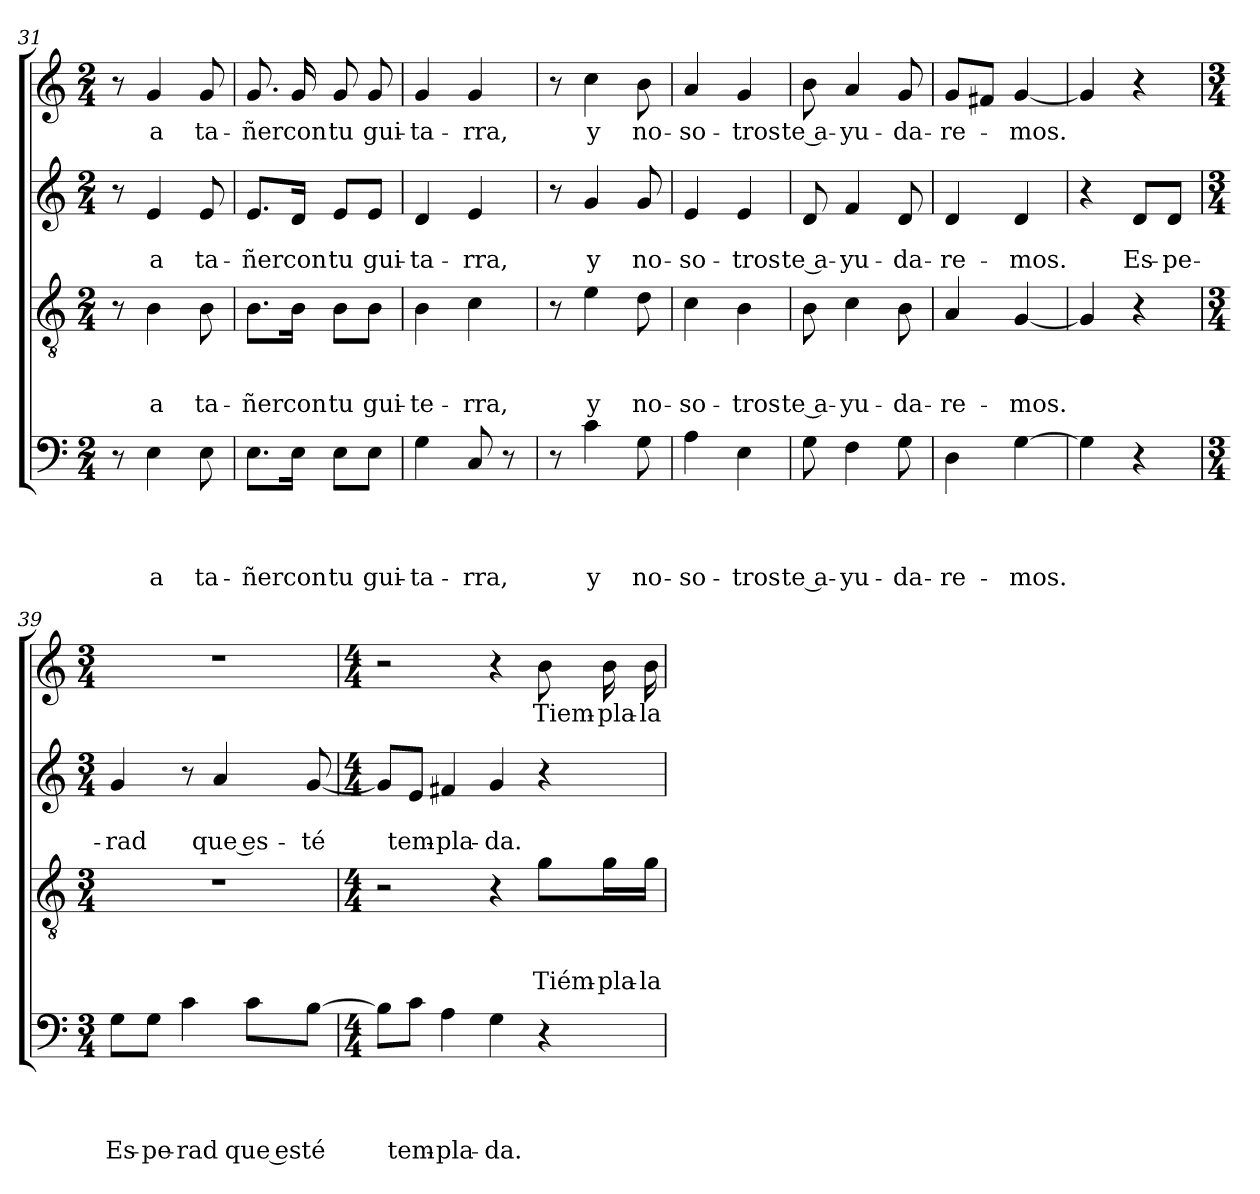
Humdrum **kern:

**kern	**text	**text	**text	**text	**kern	**text	**text	**text	**kern	**text	**text	**kern	**text
*part4	*part4	*part4	*part4	*part4	*part3	*part3	*part3	*part3	*part2	*part2	*part2	*part1	*part1
*staff4	*staff4	*staff4	*staff4	*staff4	*staff3	*staff3	*staff3	*staff3	*staff2	*staff2	*staff2	*staff1	*staff1
*clefF4	*	*	*	*	*clefGv2	*	*	*	*clefG2	*	*	*clefG2	*
*k[]	*	*	*	*	*k[]	*	*	*	*k[]	*	*	*k[]	*
*C:	*	*	*	*	*C:	*	*	*	*C:	*	*	*C:	*
*M2/4	*	*	*	*	*M2/4	*	*	*	*M2/4	*	*	*M2/4	*
=31	=31	=31	=31	=31	=31	=31	=31	=31	=31	=31	=31	=31	=31
8r	.	.	.	.	8r	.	.	.	8r	.	.	8r	.
!	!	!	!	!LO:LY:b	!	!	!	!LO:LY:b	!	!	!LO:LY:b	!	!LO:LY:b
4E\	.	.	.	a	4B\	.	.	a	4e/	.	a	4g/	a
!	!	!	!	!LO:LY:b	!	!	!	!LO:LY:b	!	!	!LO:LY:b	!	!LO:LY:b
8E\	.	.	.	ta-	8B\	.	.	ta-	8e/	.	ta-	8g/	ta-
=32	=32	=32	=32	=32	=32	=32	=32	=32	=32	=32	=32	=32	=32
!	!	!	!	!LO:LY:b	!	!	!	!LO:LY:b	!	!	!LO:LY:b	!	!LO:LY:b
8.E\L	.	.	.	-ñer	8.B\L	.	.	-ñer	8.e/L	.	-ñer	8.g/	-ñer
!	!	!	!	!LO:LY:b	!	!	!	!LO:LY:b	!	!	!LO:LY:b	!	!LO:LY:b
16E\Jk	.	.	.	con	16B\Jk	.	.	con	16d/Jk	.	con	16g/	con
!	!	!	!	!LO:LY:b	!	!	!	!LO:LY:b	!	!	!LO:LY:b	!	!LO:LY:b
8E\L	.	.	.	tu	8B\L	.	.	tu	8e/L	.	tu	8g/	tu
!	!	!	!	!LO:LY:b	!	!	!	!LO:LY:b	!	!	!LO:LY:b	!	!LO:LY:b
8E\J	.	.	.	gui-	8B\J	.	.	gui-	8e/J	.	gui-	8g/	gui-
!!LO:PB:g=z
=33	=33	=33	=33	=33	=33	=33	=33	=33	=33	=33	=33	=33	=33
!	!	!	!	!LO:LY:b	!	!	!	!LO:LY:b	!	!	!LO:LY:b	!	!LO:LY:b
4G\	.	.	.	-ta-	4B\	.	.	-te-	4d/	.	-ta-	4g/	-ta-
!	!	!	!	!LO:LY:b	!	!	!	!LO:LY:b	!	!	!LO:LY:b	!	!LO:LY:b
8C/	.	.	.	-rra,	4c\	.	.	-rra,	4e/	.	-rra,	4g/	-rra,
8r	.	.	.	.	.	.	.	.	.	.	.	.	.
=34	=34	=34	=34	=34	=34	=34	=34	=34	=34	=34	=34	=34	=34
8r	.	.	.	.	8r	.	.	.	8r	.	.	8r	.
!	!	!	!	!LO:LY:b	!	!	!	!LO:LY:b	!	!	!LO:LY:b	!	!LO:LY:b
4c\	.	.	.	y	4e\	.	.	y	4g/	.	y	4cc\	y
!	!	!	!	!LO:LY:b	!	!	!	!LO:LY:b	!	!	!LO:LY:b	!	!LO:LY:b
8G\	.	.	.	no-	8d\	.	.	no-	8g/	.	no-	8b\	no-
=35	=35	=35	=35	=35	=35	=35	=35	=35	=35	=35	=35	=35	=35
!	!	!	!	!LO:LY:b	!	!	!	!LO:LY:b	!	!	!LO:LY:b	!	!LO:LY:b
4A\	.	.	.	-so-	4c\	.	.	-so-	4e/	.	-so-	4a/	-so-
!	!	!	!	!LO:LY:b	!	!	!	!LO:LY:b	!	!	!LO:LY:b	!	!LO:LY:b
4E\	.	.	.	-tros	4B\	.	.	-tros	4e/	.	-tros	4g/	-tros
=36	=36	=36	=36	=36	=36	=36	=36	=36	=36	=36	=36	=36	=36
!	!	!	!	!LO:LY:b	!	!	!	!LO:LY:b	!	!	!LO:LY:b	!	!LO:LY:b
8G\	.	.	.	te a-	8B\	.	.	te a-	8d/	.	te a-	8b\	te a-
!	!	!	!	!LO:LY:b	!	!	!	!LO:LY:b	!	!	!LO:LY:b	!	!LO:LY:b
4F\	.	.	.	-yu-	4c\	.	.	-yu-	4f/	.	-yu-	4a/	-yu-
!	!	!	!	!LO:LY:b	!	!	!	!LO:LY:b	!	!	!LO:LY:b	!	!LO:LY:b
8G\	.	.	.	-da-	8B\	.	.	-da-	8d/	.	-da-	8g/	-da-
=37	=37	=37	=37	=37	=37	=37	=37	=37	=37	=37	=37	=37	=37
!	!	!	!	!LO:LY:b	!	!	!	!LO:LY:b	!	!	!LO:LY:b	!	!LO:LY:b
4D\	.	.	.	-re-	4A/	.	.	-re-	4d/	.	-re-	8g/L	-re-
.	.	.	.	.	.	.	.	.	.	.	.	8f#X/J	.
!	!	!	!	!LO:LY:b	!	!	!	!LO:LY:b	!	!	!LO:LY:b	!	!LO:LY:b
[<4G\	.	.	.	-mos.	[<4G/	.	.	-mos.	4d/	.	-mos.	[<4g/	-mos.
!!LO:LB:g=z
=38	=38	=38	=38	=38	=38	=38	=38	=38	=38	=38	=38	=38	=38
4G\]	.	.	.	.	4G/]	.	.	.	4r	.	.	4g/]	.
!	!	!	!	!	!	!	!	!	!	!	!LO:LY:b	!	!
4r	.	.	.	.	4r	.	.	.	8d/L	.	Es-	4r	.
!	!	!	!	!	!	!	!	!	!	!	!LO:LY:b	!	!
.	.	.	.	.	.	.	.	.	8d/J	.	-pe-	.	.
=39	=39	=39	=39	=39	=39	=39	=39	=39	=39	=39	=39	=39	=39
*M3/4	*	*	*	*	*M3/4	*	*	*	*M3/4	*	*	*M3/4	*
!	!	!	!	!LO:LY:b	!LO:N:vis=1	!	!	!	!	!	!LO:LY:b	!LO:N:vis=1	!
8G\L	.	.	.	Es-	2.r	.	.	.	4g/	.	-rad	2.r	.
!	!	!	!	!LO:LY:b	!	!	!	!	!	!	!	!	!
8G\J	.	.	.	-pe-	.	.	.	.	.	.	.	.	.
!	!	!	!	!LO:LY:b:rj	!	!	!	!	!	!	!	!	!
4c\	.	.	.	-rad	.	.	.	.	8r	.	.	.	.
!	!	!	!	!	!	!	!	!	!	!	!LO:LY:b	!	!
.	.	.	.	.	.	.	.	.	4a/	.	que es-	.	.
!	!	!	!	!LO:LY:b	!	!	!	!	!	!	!	!	!
8c\L	.	.	.	que es	.	.	.	.	.	.	.	.	.
!	!	!	!	!LO:LY:b	!	!	!	!	!	!	!LO:LY:b	!	!
[>8B\J	.	.	.	té	.	.	.	.	[<8g/	.	-té	.	.
=40	=40	=40	=40	=40	=40	=40	=40	=40	=40	=40	=40	=40	=40
*M4/4	*	*	*	*	*M4/4	*	*	*	*M4/4	*	*	*M4/4	*
8B\L]	.	.	.	.	2r	.	.	.	8g/L]	.	.	2r	.
!	!	!	!	!LO:LY:b	!	!	!	!	!	!	!LO:LY:b	!	!
8c\J	.	.	.	tem-	.	.	.	.	8e/J	.	tem-	.	.
!	!	!	!	!LO:LY:b	!	!	!	!	!	!	!LO:LY:b	!	!
4A\	.	.	.	-pla-	.	.	.	.	4f#X/	.	-pla-	.	.
!	!	!	!	!LO:LY:b:rj	!	!	!	!	!	!	!LO:LY:b:rj	!	!
4G\	.	.	.	-da.	4r	.	.	.	4g/	.	-da.	4r	.
!	!	!	!	!	!	!	!	!LO:LY:b	!	!	!	!	!LO:LY:b
4r	.	.	.	.	8g\L	.	.	Tiém-	4r	.	.	8b\	Tiem-
!	!	!	!	!	!	!	!	!LO:LY:b	!	!	!	!	!LO:LY:b
.	.	.	.	.	16g\L	.	.	-pla-	.	.	.	16b\	-pla-
!	!	!	!	!	!	!	!	!LO:LY:b:rj	!	!	!	!	!LO:LY:b:rj
.	.	.	.	.	16g\JJ	.	.	-la	.	.	.	16b\	-la
=	=	=	=	=	=	=	=	=	=	=	=	=	=
*-	*-	*-	*-	*-	*-	*-	*-	*-	*-	*-	*-	*-	*-
